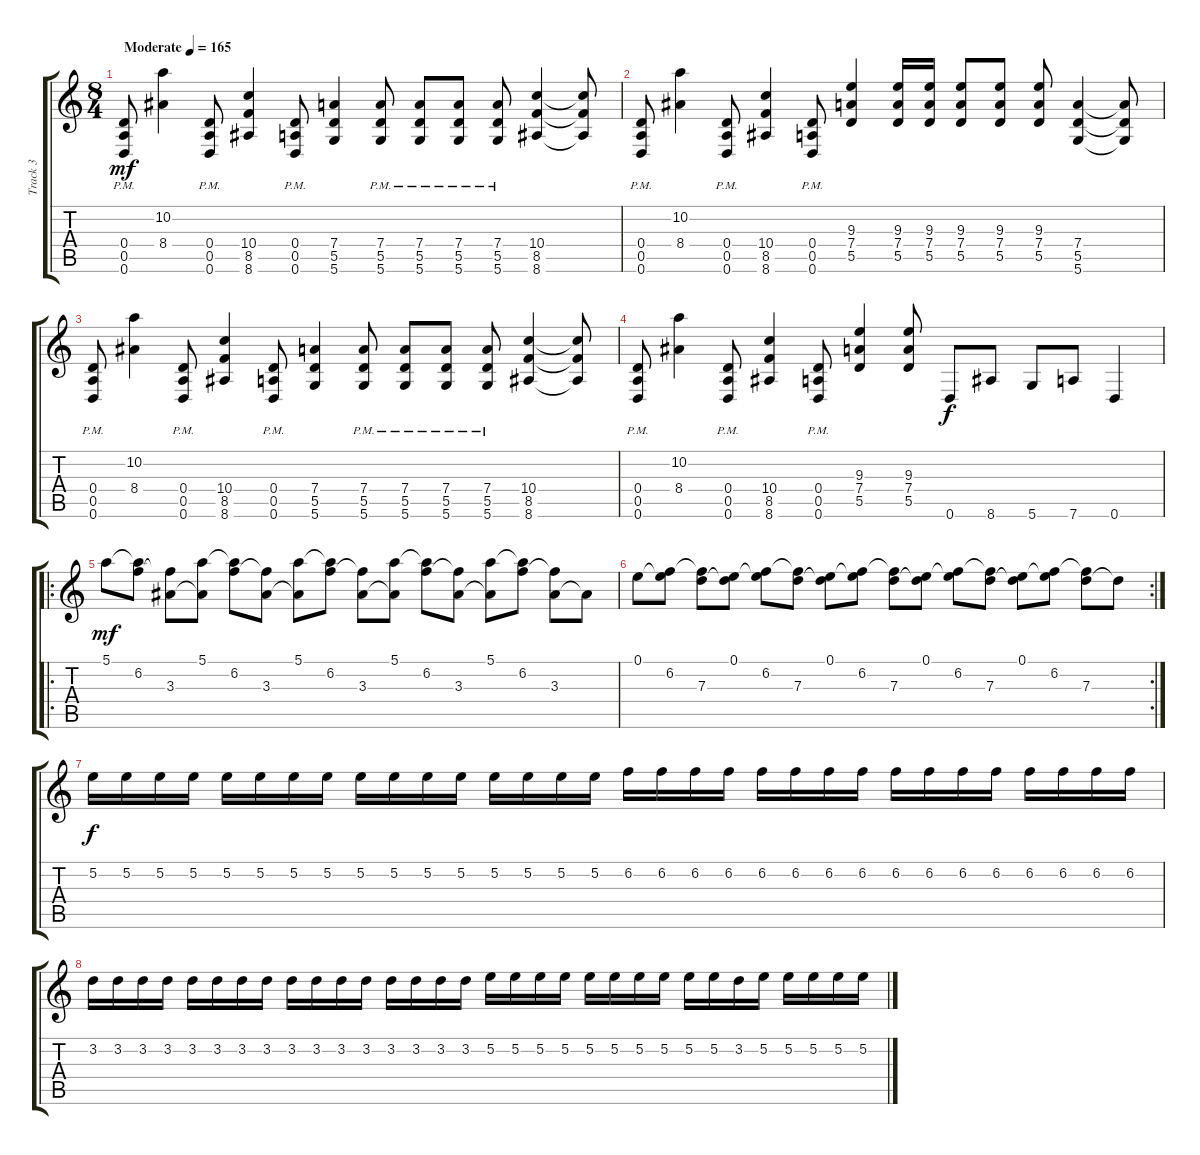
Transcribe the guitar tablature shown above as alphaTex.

\track ("Track 3" "Track 3") {instrument distortionguitar}
\staff {score tabs}
\tuning (E4 B3 G3 D3 A2 D2) {hide}
\ts (8 4)
\tempo (165 "Moderate")
\clef g2
\ks c
(0.4{pm} 0.5 0.6).8{dy mf instrument distortionguitar} (10.2 8.4).4 (0.4{pm} 0.5 0.6).8 (10.4 8.5 8.6).4 (0.4{pm} 0.5 0.6).8 (7.4 5.5 5.6).4 (7.4{pm} 5.5 5.6).8 (7.4{pm} 5.5 5.6).8 (7.4{pm} 5.5 5.6).8 (7.4{pm} 5.5 5.6).8 (10.4 8.5 8.6).4 (10.4{t} 8.5{t} 8.6{t}).8 |
(0.4 0.5{pm} 0.6).8 (10.2 8.4).4 (0.4 0.5{pm} 0.6).8 (10.4 8.5 8.6).4 (0.4 0.5{pm} 0.6).8 (9.3 7.4 5.5).4 (9.3 7.4 5.5).16 (9.3 7.4 5.5).16 (9.3 7.4 5.5).8 (9.3 7.4 5.5).8 (9.3 7.4 5.5).8 (7.4 5.5 5.6).4 (7.4{t} 5.5{t} 5.6{t}).8 |
(0.4{pm} 0.5 0.6).8 (10.2 8.4).4 (0.4{pm} 0.5 0.6).8 (10.4 8.5 8.6).4 (0.4{pm} 0.5 0.6).8 (7.4 5.5 5.6).4 (7.4{pm} 5.5 5.6).8 (7.4{pm} 5.5 5.6).8 (7.4{pm} 5.5 5.6).8 (7.4{pm} 5.5 5.6).8 (10.4 8.5 8.6).4 (10.4{t} 8.5{t} 8.6{t}).8 |
(0.4 0.5{pm} 0.6).8 (10.2 8.4).4 (0.4 0.5{pm} 0.6).8 (10.4 8.5 8.6).4 (0.4 0.5{pm} 0.6).8 (9.3 7.4 5.5).4 (9.3 7.4 5.5).8 0.6.8{dy f} 8.6.8 5.6.8 7.6.8 0.6.4 |
\ro
5.1.8{dy mf} (5.1{t} 6.2).8 (6.2{t} 3.3).8 (5.1 3.3{t}).8 (5.1{t} 6.2).8 (6.2{t} 3.3).8 (5.1 3.3{t}).8 (5.1{t} 6.2).8 (6.2{t} 3.3).8 (5.1 3.3{t}).8 (5.1{t} 6.2).8 (6.2{t} 3.3).8 (5.1 3.3{t}).8 (5.1{t} 6.2).8 (6.2{t} 3.3).8 3.3{t}.8 |
\rc 2
0.1.8 (0.1{t} 6.2).8 (6.2{t} 7.3).8 (0.1 7.3{t}).8 (0.1{t} 6.2).8 (6.2{t} 7.3).8 (0.1 7.3{t}).8 (0.1{t} 6.2).8 (6.2{t} 7.3).8 (0.1 7.3{t}).8 (0.1{t} 6.2).8 (6.2{t} 7.3).8 (0.1 7.3{t}).8 (0.1{t} 6.2).8 (6.2{t} 7.3).8 7.3{t}.8 |
5.2.16{dy f} 5.2.16 5.2.16 5.2.16 5.2.16 5.2.16 5.2.16 5.2.16 5.2.16 5.2.16 5.2.16 5.2.16 5.2.16 5.2.16 5.2.16 5.2.16 6.2.16 6.2.16 6.2.16 6.2.16 6.2.16 6.2.16 6.2.16 6.2.16 6.2.16 6.2.16 6.2.16 6.2.16 6.2.16 6.2.16 6.2.16 6.2.16 |
3.2.16 3.2.16 3.2.16 3.2.16 3.2.16 3.2.16 3.2.16 3.2.16 3.2.16 3.2.16 3.2.16 3.2.16 3.2.16 3.2.16 3.2.16 3.2.16 5.2.16 5.2.16 5.2.16 5.2.16 5.2.16 5.2.16 5.2.16 5.2.16 5.2.16 5.2.16 3.2.16 5.2.16 5.2.16 5.2.16 5.2.16 5.2.16
